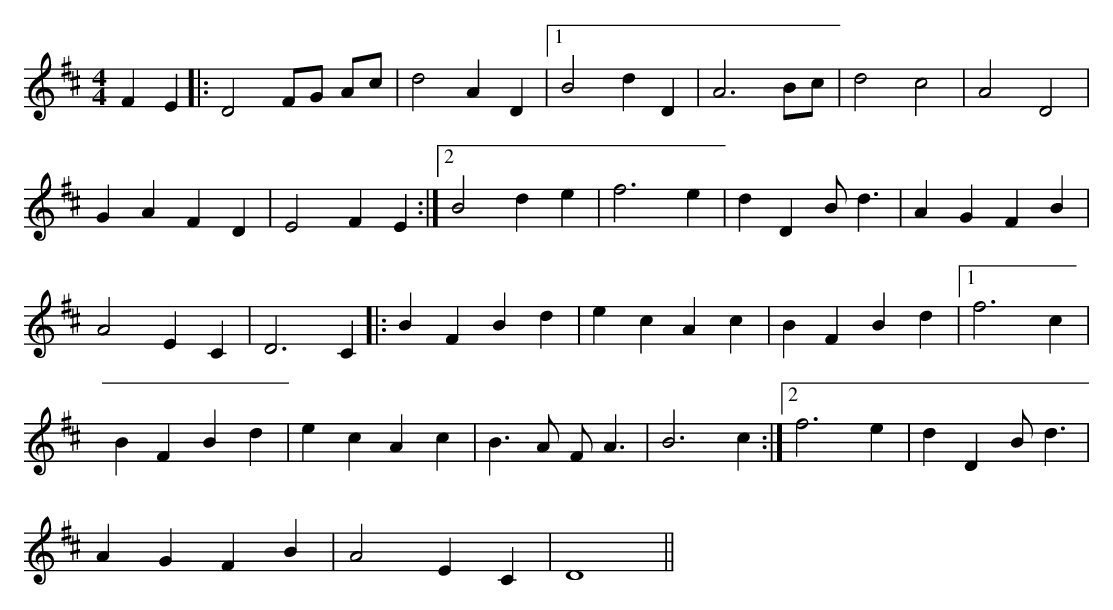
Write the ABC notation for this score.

X:1
M:4/4
K:D
F2 E2|:D4 FG Ac|d4 A2 D2|1 B4 d2 D2|A6 Bc|d4 c4|A4 D4|
G2 A2 F2 D2|E4 F2 E2:|2 B4 d2 e2|f6 e2|d2 D2 B d3|A2 G2 F2 B2|
A4 E2 C2|D6 C2|:B2 F2 B2 d2|e2 c2 A2 c2|B2 F2 B2 d2|1 f6 c2|
B2 F2 B2 d2|e2 c2 A2 c2|B3 A F A3|B6 c2:|2 f6 e2|d2 D2 B d3|
A2 G2 F2 B2|A4 E2 C2|D8||
